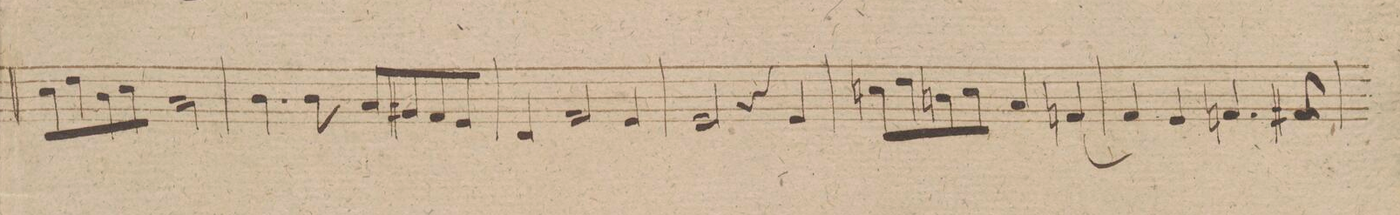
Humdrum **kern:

**kern	**dynam
*I"Viola.	*
*clefC3	*
*k[f#c#g#d#]	*
*met(c)	*
*M4/4	*
8d#\L	.
8e\	.
8c#\	.
8d#\J	.
2B\	.
=238	=238
4.c#\	.
8c#\	.
8B/L	.
8A#X/	.
8G#/	.
8F#/J	.
=239	=239
4E/	.
2G#/	.
4F#/	.
=240	=240
2F#/	.
4r	.
4F#/	.
=241	=241
8dn\L	.
8e\	.
8cn\	.
8d\J	.
4B/	.
[4Gn/	.
=242	=242
4G/]	.
4F#/	.
4.Gn/	.
8G#X/	.
=243	=243
*-	*-
